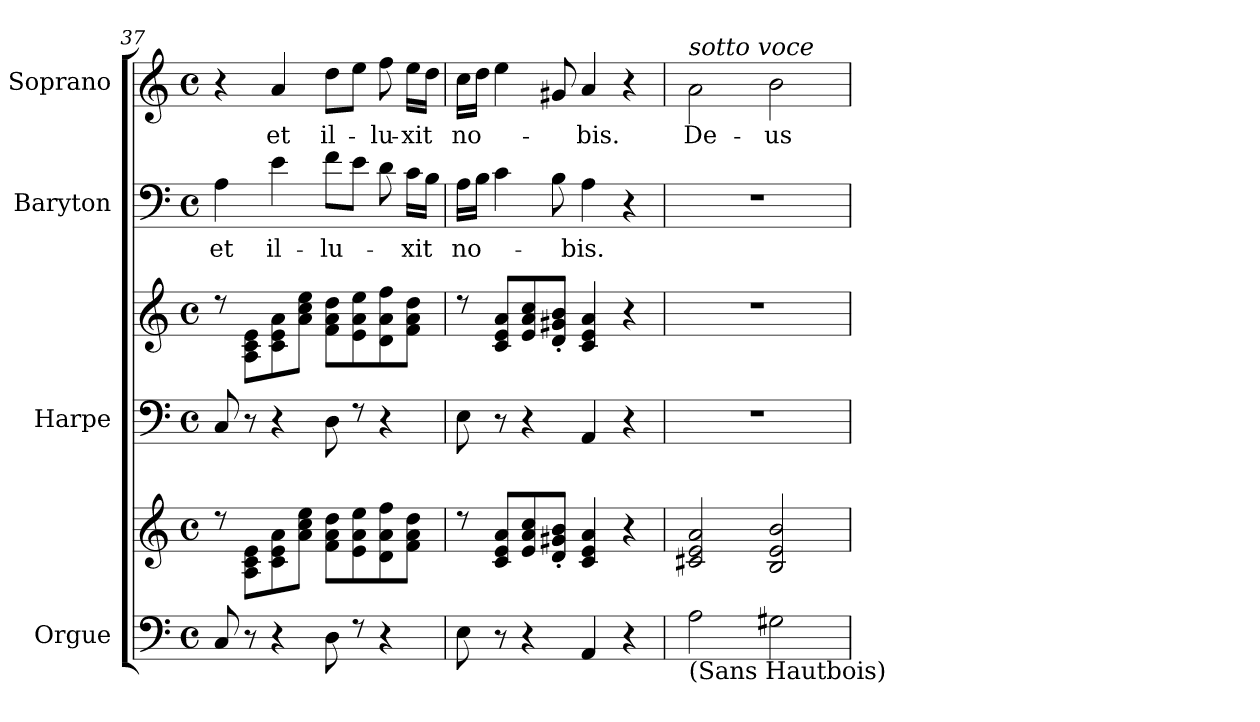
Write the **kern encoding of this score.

**kern	**kern	**dynam	**kern	**kern	**kern	**text	**kern	**text
*part4	*part4	*part4	*part3	*part3	*part2	*part2	*part1	*part1
*staff6	*staff5	*staff5/6	*staff4	*staff3	*staff2	*staff2	*staff1	*staff1
*I"Orgue	*	*	*I"Harpe	*	*I"Baryton	*	*I"Soprano	*
*I'Org.	*	*	*I'Hrp.	*	*I'Bar.	*	*I'S.	*
*clefF4	*clefG2	*	*clefF4	*clefG2	*clefF4	*	*clefG2	*
*k[]	*k[]	*	*k[]	*k[]	*k[]	*	*k[]	*
*M4/4	*M4/4	*	*M4/4	*M4/4	*M4/4	*	*M4/4	*
*met(c)	*met(c)	*	*met(c)	*met(c)	*met(c)	*	*met(c)	*
=37	=37	=37	=37	=37	=37	=37	=37	=37
!	!	!	!	!	!	!LO:LY:b	!	!
8C/	8rdd	.	8C/	8rdd	4A\	et	4r	.
8r	8A\ 8c\ 8e\L	.	8r	8A\ 8c\ 8e\L	.	.	.	.
!	!	!	!	!	!	!LO:LY:b	!	!LO:LY:b
4r	8c\ 8e\ 8a\	.	4r	8c\ 8e\ 8a\	4e\	il-	4a/	et
.	8a\ 8cc\ 8ee\J	.	.	8a\ 8cc\ 8ee\J	.	.	.	.
!	!	!	!	!	!	!LO:LY:b	!	!LO:LY:b
8D\	8f\ 8a\ 8dd\L	.	8D\	8f\ 8a\ 8dd\L	8f\L	-lu-	8dd\L	il-
8rF	8e\ 8a\ 8ee\	.	8rF	8e\ 8a\ 8ee\	8e\J	.	8ee\J	.
!	!	!	!	!	!	!	!	!LO:LY:b
4r	8d\ 8a\ 8ff\	.	4r	8d\ 8a\ 8ff\	8d\	.	8ff\	-lu-
!	!	!	!	!	!	!LO:LY:b	!	!LO:LY:b
.	8f\ 8a\ 8dd\J	.	.	8f\ 8a\ 8dd\J	16c\LL	-xit	16ee\LL	-xit
.	.	.	.	.	16B\JJ	.	16dd\JJ	.
=38	=38	=38	=38	=38	=38	=38	=38	=38
!	!	!	!	!	!	!LO:LY:b	!	!LO:LY:b
8E\	8rdd	.	8E\	8rdd	16A\LL	no-	16cc\LL	no-
.	.	.	.	.	16B\JJ	.	16dd\JJ	.
8r	8c/ 8e/ 8a/L	.	8r	8c/ 8e/ 8a/L	4c\	.	4ee\	.
4r	8e/ 8a/ 8cc/	.	4r	8e/ 8a/ 8cc/	.	.	.	.
.	8d/' 8g#X/' 8b/'J	.	.	8d/' 8g#X/' 8b/'J	8B\	.	8g#X/	.
!	!	!	!	!	!	!LO:LY:b	!	!LO:LY:b
4AA/	4c/ 4e/ 4a/	.	4AA/	4c/ 4e/ 4a/	4A\	-bis.	4a/	-bis.
4r	4r	.	4r	4r	4r	.	4r	.
=39	=39	=39	=39	=39	=39	=39	=39	=39
!	!	!	!	!	!	!	!LO:TX:a:i:t=sotto voce	!
!LO:TX:b:t=(Sans Hautbois)	!	!	!	!	!	!	!	!
!	!	!LO:DY:a	!	!	!	!	!	!LO:LY:b
!	!	!LO:DY:n=1:a	!	!	!	!	!	!
2A\	2c#X/ 2e/ 2a/	pp other-dynamics	1r	1r	1r	.	2a\	De-
!	!	!	!	!	!	!	!	!LO:LY:b
2G#X\	2B/ 2e/ 2b/	.	.	.	.	.	2b\	-us
=	=	=	=	=	=	=	=	=
*-	*-	*-	*-	*-	*-	*-	*-	*-
